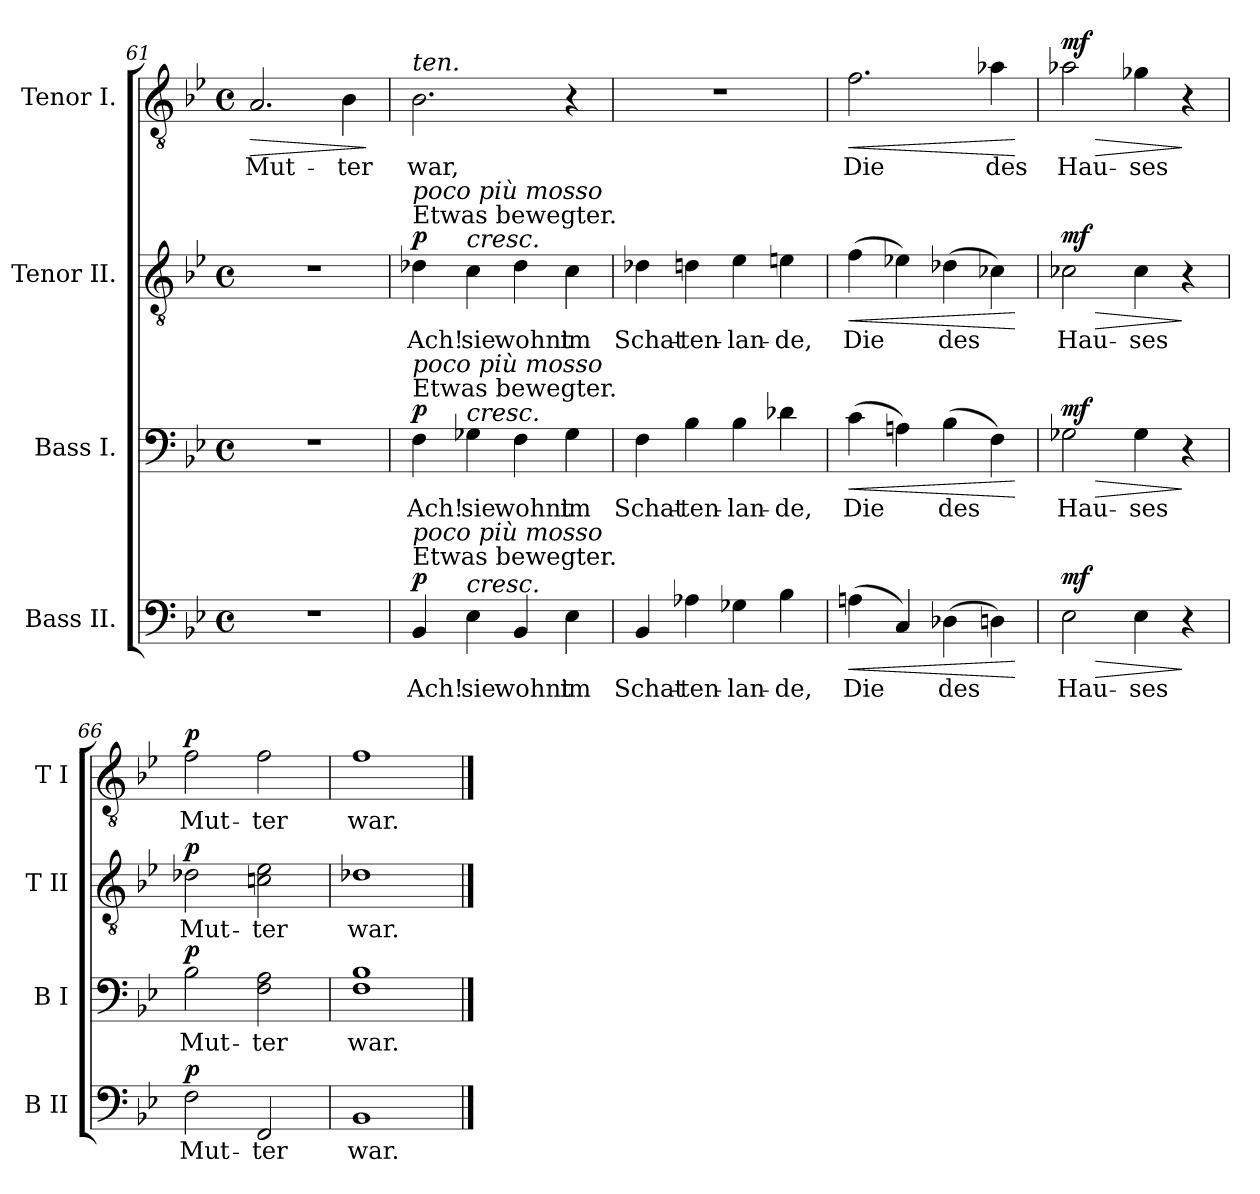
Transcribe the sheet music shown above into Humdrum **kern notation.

**kern	**text	**dynam	**kern	**text	**dynam	**kern	**text	**dynam	**kern	**text	**dynam
*part4	*part4	*part4	*part3	*part3	*part3	*part2	*part2	*part2	*part1	*part1	*part1
*staff4	*staff4	*staff4	*staff3	*staff3	*staff3	*staff2	*staff2	*staff2	*staff1	*staff1	*staff1
*I"Bass II.	*	*	*I"Bass I.	*	*	*I"Tenor II.	*	*	*I"Tenor I.	*	*
*I'B II	*	*	*I'B I	*	*	*I'T II	*	*	*I'T I	*	*
*clefF4	*	*	*clefF4	*	*	*clefGv2	*	*	*clefGv2	*	*
*k[b-e-]	*	*	*k[b-e-]	*	*	*k[b-e-]	*	*	*k[b-e-]	*	*
*M4/4	*	*	*M4/4	*	*	*M4/4	*	*	*M4/4	*	*
*met(c)	*	*	*met(c)	*	*	*met(c)	*	*	*met(c)	*	*
=61	=61	=61	=61	=61	=61	=61	=61	=61	=61	=61	=61
!	!	!	!	!	!	!	!	!	!	!LO:LY:b	!LO:HP:b
1r	.	.	1r	.	.	1r	.	.	2.A/	Mut-	>
!	!	!	!	!	!	!	!	!	!	!LO:LY:b	!
.	.	.	.	.	.	.	.	.	4B-\	-ter	.
.	.	.	.	.	.	.	.	.	.	.	]
=62	=62	=62	=62	=62	=62	=62	=62	=62	=62	=62	=62
!	!	!	!	!	!	!	!	!	!LO:TX:a:i:t=ten.	!	!
!	!	!	!	!	!	!LO:TX:a:t=Etwas bewegter.	!	!	!	!	!
!	!	!	!	!	!	!LO:TX:a:i:t=poco più mosso	!	!	!	!	!
!	!	!	!LO:TX:a:t=Etwas bewegter.	!	!	!	!	!	!	!	!
!	!	!	!LO:TX:a:i:t=poco più mosso	!	!	!	!	!	!	!	!
!LO:TX:a:t=Etwas bewegter.	!	!	!	!	!	!	!	!	!	!	!
!LO:TX:a:i:t=poco più mosso	!	!	!	!	!	!	!	!	!	!	!
!	!LO:LY:b	!LO:DY:a	!	!LO:LY:b	!LO:DY:a	!	!LO:LY:b	!LO:DY:a	!	!LO:LY:b	!
4BB-/	Ach!	p	4F\	Ach!	p	4d-X\	Ach!	p	2.B-\	war,	.
!	!	!	!	!	!	!LO:TX:a:i:t=cresc.	!	!	!	!	!
!	!	!	!LO:TX:a:i:t=cresc.	!	!	!	!	!	!	!	!
!LO:TX:a:i:t=cresc.	!	!	!	!	!	!	!	!	!	!	!
!	!LO:LY:b	!	!	!LO:LY:b	!	!	!LO:LY:b	!	!	!	!
4E-\	sie	.	4G-X\	sie	.	4c\	sie	.	.	.	.
!	!LO:LY:b	!	!	!LO:LY:b	!	!	!LO:LY:b	!	!	!	!
4BB-/	wohnt	.	4F\	wohnt	.	4d-\	wohnt	.	.	.	.
!	!LO:LY:b	!	!	!LO:LY:b	!	!	!LO:LY:b	!	!	!	!
4E-\	im	.	4G-\	im	.	4c\	im	.	4r	.	.
=63	=63	=63	=63	=63	=63	=63	=63	=63	=63	=63	=63
!	!LO:LY:b	!	!	!LO:LY:b	!	!	!LO:LY:b	!	!	!	!
4BB-/	Schat-	.	4F\	Schat-	.	4d-X\	Schat-	.	1r	.	.
!	!LO:LY:b	!	!	!LO:LY:b	!	!	!LO:LY:b	!	!	!	!
4A-X\	-ten-	.	4B-\	-ten-	.	4dn\	-ten-	.	.	.	.
!	!LO:LY:b	!	!	!LO:LY:b	!	!	!LO:LY:b	!	!	!	!
4G-X\	-lan-	.	4B-\	-lan-	.	4e-\	-lan-	.	.	.	.
!	!LO:LY:b	!	!	!LO:LY:b	!	!	!LO:LY:b	!	!	!	!
4B-\	-de,	.	4d-X\	-de,	.	4en\	-de,	.	.	.	.
=64	=64	=64	=64	=64	=64	=64	=64	=64	=64	=64	=64
!	!LO:LY:b	!LO:HP:b	!	!LO:LY:b	!LO:HP:b	!	!LO:LY:b	!LO:HP:b	!	!LO:LY:b	!LO:HP:b
(>4An\	Die	<	(>4c\	Die	<	(>4f\	Die	<	2.f\	Die	<
4C/)	.	.	4An\)	.	.	4e-X\)	.	.	.	.	.
!	!LO:LY:b	!	!	!LO:LY:b	!	!	!LO:LY:b	!	!	!	!
(>4D-X\	des	.	(>4B-\	des	.	(>4d-X\	des	.	.	.	.
!	!	!	!	!	!	!	!	!	!	!LO:LY:b	!
4Dn\)	.	.	4F\)	.	.	4c-X\)	.	.	4a-X\	des	.
.	.	[	.	.	[	.	.	[	.	.	[
=65	=65	=65	=65	=65	=65	=65	=65	=65	=65	=65	=65
!	!LO:LY:b	!LO:HP:b	!	!LO:LY:b	!LO:HP:b	!	!LO:LY:b	!LO:HP:b	!	!LO:LY:b	!LO:HP:b
!	!	!LO:DY:n=1:a	!	!	!LO:DY:n=1:a	!	!	!LO:DY:n=1:a	!	!	!LO:DY:n=1:a
2E-\	Hau-	> mf	2G-X\	Hau-	> mf	2c-X\	Hau-	> mf	2a-X\	Hau-	> mf
!	!LO:LY:b	!	!	!LO:LY:b	!	!	!LO:LY:b	!	!	!LO:LY:b	!
4E-\	-ses	.	4G-\	-ses	.	4c-\	-ses	.	4g-X\	-ses	.
4r	.	]	4r	.	]	4r	.	]	4r	.	]
=66	=66	=66	=66	=66	=66	=66	=66	=66	=66	=66	=66
!	!LO:LY:b	!LO:DY:a	!	!LO:LY:b	!LO:DY:a	!	!LO:LY:b	!LO:DY:a	!	!LO:LY:b	!LO:DY:a
2F\	Mut-	p	2B-\	Mut-	p	2d-X\	Mut-	p	2f\	Mut-	p
!	!LO:LY:b	!	!	!LO:LY:b	!	!	!LO:LY:b	!	!	!LO:LY:b	!
2FF/	-ter	.	2F\ 2A\	-ter	.	2cn\ 2e-\	-ter	.	2f\	-ter	.
=67	=67	=67	=67	=67	=67	=67	=67	=67	=67	=67	=67
!	!LO:LY:b	!	!	!LO:LY:b	!	!	!LO:LY:b	!	!	!LO:LY:b	!
1BB-	war.	.	1F 1B-	war.	.	1d-X	war.	.	1f	war.	.
==	==	==	==	==	==	==	==	==	==	==	==
*-	*-	*-	*-	*-	*-	*-	*-	*-	*-	*-	*-
